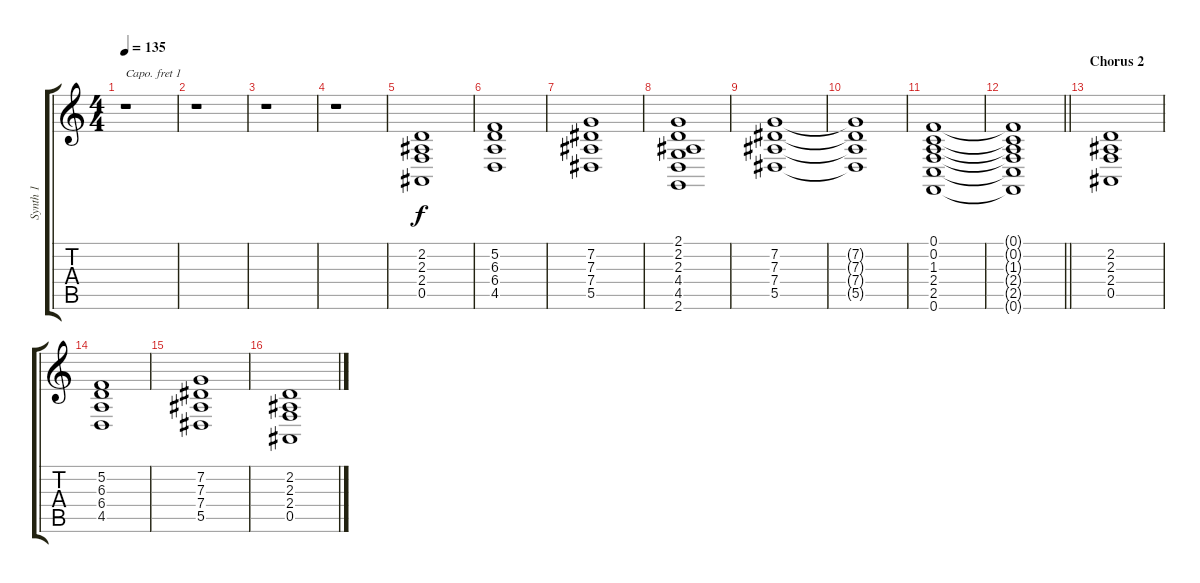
\track ("Synth 1" "Synth 1") {instrument synthstrings1}
\staff {score tabs}
\capo 1
\tuning (E4 B3 G3 D3 A2 E2) {hide}
\ts (4 4)
\tempo 135
\clef g2
\ks c
r.1{dy f} |
r.1 |
r.1 |
r.1 |
(2.2 2.3 2.4 0.5).1 |
(5.2 6.3 6.4 4.5).1 |
(7.2 7.3 7.4 5.5).1 |
(2.1 2.2 2.3 4.4 4.5 2.6).1 |
(7.2 7.3 7.4 5.5).1 |
(7.2{t} 7.3{t} 7.4{t} 5.5{t}).1 |
(0.1 0.2 1.3 2.4 2.5 0.6).1 |
\barLineRight lightlight
(0.1{t} 0.2{t} 1.3{t} 2.4{t} 2.5{t} 0.6{t}).1 |
\section ("" "Chorus 2")
(2.2 2.3 2.4 0.5).1 |
(5.2 6.3 6.4 4.5).1 |
(7.2 7.3 7.4 5.5).1 |
(2.2 2.3 2.4 0.5).1
